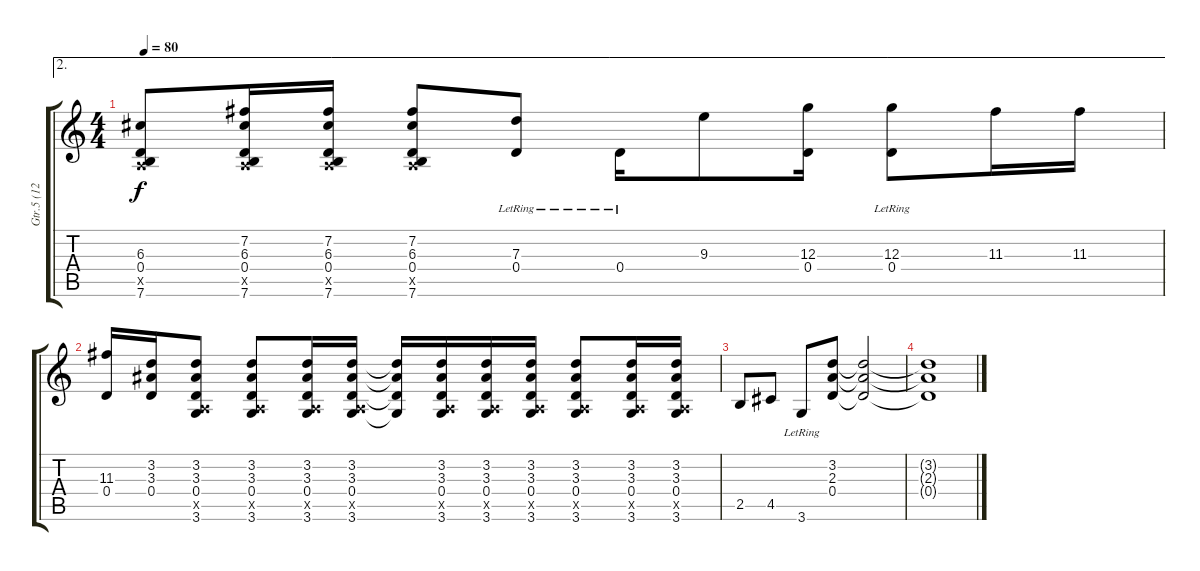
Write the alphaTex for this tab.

\track ("Gtr.5 (12 str. elec.)" "Gtr.5 (12 ") {instrument electricguitarjazz}
\staff {score tabs}
\tuning (E4 B3 G3 D3 A2 E2) {hide}
\ae 2
\ts (4 4)
\tempo 80
\clef g2
\ks c
(6.3 0.4 0.5{x} 7.6).8{dy f} (7.2 6.3 0.4 0.5{x} 7.6).16 (7.2 6.3 0.4 0.5{x} 7.6).16 (7.2 6.3 0.4 0.5{x} 7.6).8 (7.3{lr} 0.4).8 0.4{lr}.16 9.3.8 (12.3 0.4).16 (12.3 0.4{lr}).8 11.3.16 11.3.16 |
(11.3 0.4).16 (3.2 3.3 0.4).16 (3.2 3.3 0.4 0.5{x} 3.6).8 (3.2 3.3 0.4 0.5{x} 3.6).8 (3.2 3.3 0.4 0.5{x} 3.6).16 (3.2 3.3 0.4 0.5{x} 3.6).16 (3.2{t} 3.3{t} 0.4{t} 3.6{t}).16 (3.2 3.3 0.4 0.5{x} 3.6).16 (3.2 3.3 0.4 0.5{x} 3.6).16 (3.2 3.3 0.4 0.5{x} 3.6).16 (3.2 3.3 0.4 0.5{x} 3.6).8 (3.2 3.3 0.4 0.5{x} 3.6).16 (3.2 3.3 0.4 0.5{x} 3.6).16 |
2.5.8 4.5.8 3.6{lr}.8 (3.2 2.3 0.4).8 (3.2{t} 2.3{t} 0.4{t}).2 |
(3.2{t} 2.3{t} 0.4{t}).1
